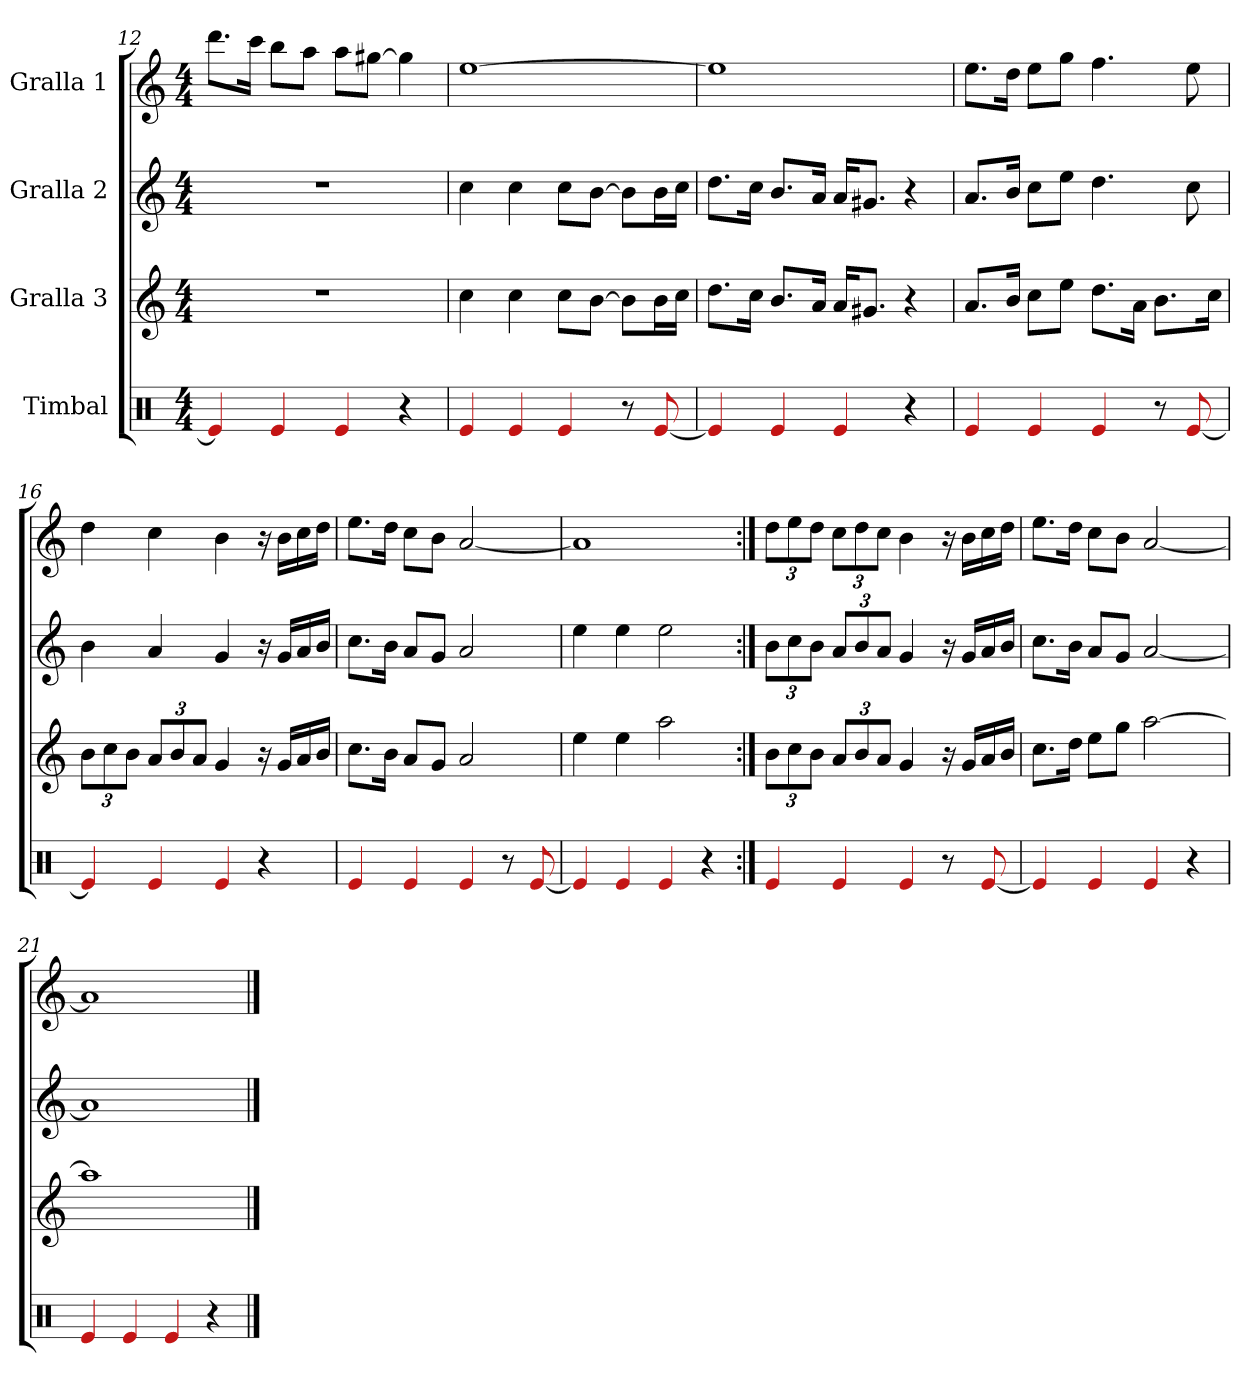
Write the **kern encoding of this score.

**kern	**kern	**kern	**kern
*part4	*part3	*part2	*part1
*staff4	*staff3	*staff2	*staff1
*I"Timbal	*I"Gralla 3	*I"Gralla 2	*I"Gralla 1
*clefX	*clefG2	*clefG2	*clefG2
*k[]	*k[]	*k[]	*k[]
*M4/4	*M4/4	*M4/4	*M4/4
=12	=12	=12	=12
4e]	1r	1r	8.ddd\L
.	.	.	16ccc\Jk
4e	.	.	8bb\L
.	.	.	8aa\J
4e	.	.	8aa\L
.	.	.	[8gg#\J
4r	.	.	4gg#]
=13	=13	=13	=13
4e	4cc	4cc	[1ee
4e	4cc	4cc	.
4e	8cc\L	8cc\L	.
.	[8b\J	[8b\J	.
8r	8b\L]	8b\L]	.
[8e	16b\L	16b\L	.
.	16cc\JJ	16cc\JJ	.
=14	=14	=14	=14
4e]	8.dd\L	8.dd\L	1ee]
.	16cc\Jk	16cc\Jk	.
4e	8.b/L	8.b/L	.
.	16a/Jk	16a/Jk	.
4e	16a/KL	16a/KL	.
.	8.g#/J	8.g#/J	.
4r	4r	4r	.
=15	=15	=15	=15
4e	8.a/L	8.a/L	8.ee\L
.	16b/Jk	16b/Jk	16dd\Jk
4e	8cc\L	8cc\L	8ee\L
.	8ee\J	8ee\J	8gg\J
4e	8.dd\L	4.dd	4.ff
.	16a\Jk	.	.
8r	8.b\L	.	.
[8e	.	8cc	8ee
.	16cc\Jk	.	.
=16	=16	=16	=16
4e]	12b\L	4b	4dd
.	12cc\	.	.
.	12b\J	.	.
4e	12a/L	4a	4cc
.	12b/	.	.
.	12a/J	.	.
4e	4g	4g	4b
4r	16r	16r	16r
.	16g/LL	16g/LL	16b\LL
.	16a/	16a/	16cc\
.	16b/JJ	16b/JJ	16dd\JJ
=17	=17	=17	=17
4e	8.cc\L	8.cc\L	8.ee\L
.	16b\Jk	16b\Jk	16dd\Jk
4e	8a/L	8a/L	8cc\L
.	8g/J	8g/J	8b\J
4e	2a	2a	[2a
8r	.	.	.
[8e	.	.	.
=18	=18	=18	=18
4e]	4ee	4ee	1a]
4e	4ee	4ee	.
4e	2aa	2ee	.
4r	.	.	.
=19:|!	=19:|!	=19:|!	=19:|!
4e	12b\L	12b\L	12dd\L
.	12cc\	12cc\	12ee\
.	12b\J	12b\J	12dd\J
4e	12a/L	12a/L	12cc\L
.	12b/	12b/	12dd\
.	12a/J	12a/J	12cc\J
4e	4g	4g	4b
8r	16r	16r	16r
.	16g/LL	16g/LL	16b\LL
[8e	16a/	16a/	16cc\
.	16b/JJ	16b/JJ	16dd\JJ
=20	=20	=20	=20
4e]	8.cc\L	8.cc\L	8.ee\L
.	16dd\Jk	16b\Jk	16dd\Jk
4e	8ee\L	8a/L	8cc\L
.	8gg\J	8g/J	8b\J
4e	[2aa	[2a	[2a
4r	.	.	.
=21	=21	=21	=21
4e	1aa]	1a]	1a]
4e	.	.	.
4e	.	.	.
4r	.	.	.
==	==	==	==
*-	*-	*-	*-
